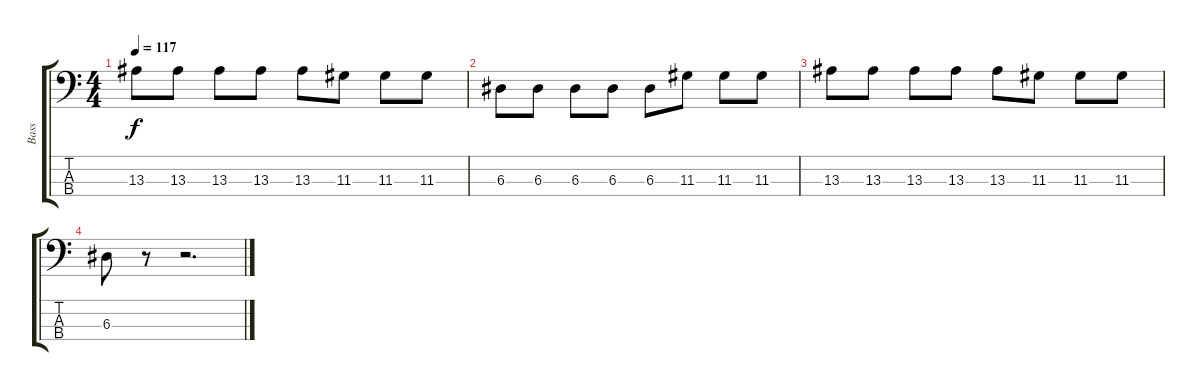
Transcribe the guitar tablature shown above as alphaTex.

\track ("Bass" "Bass") {instrument electricbassfinger}
\staff {score tabs}
\tuning (G2 D2 A1 E1) {hide}
\ts (4 4)
\tempo 117
\clef f4
\ks c
13.3.8{dy f} 13.3.8 13.3.8 13.3.8 13.3.8 11.3.8 11.3.8 11.3.8 |
6.3.8 6.3.8 6.3.8 6.3.8 6.3.8 11.3.8 11.3.8 11.3.8 |
13.3.8 13.3.8 13.3.8 13.3.8 13.3.8 11.3.8 11.3.8 11.3.8 |
6.3.8 r.8 r.2{d}
